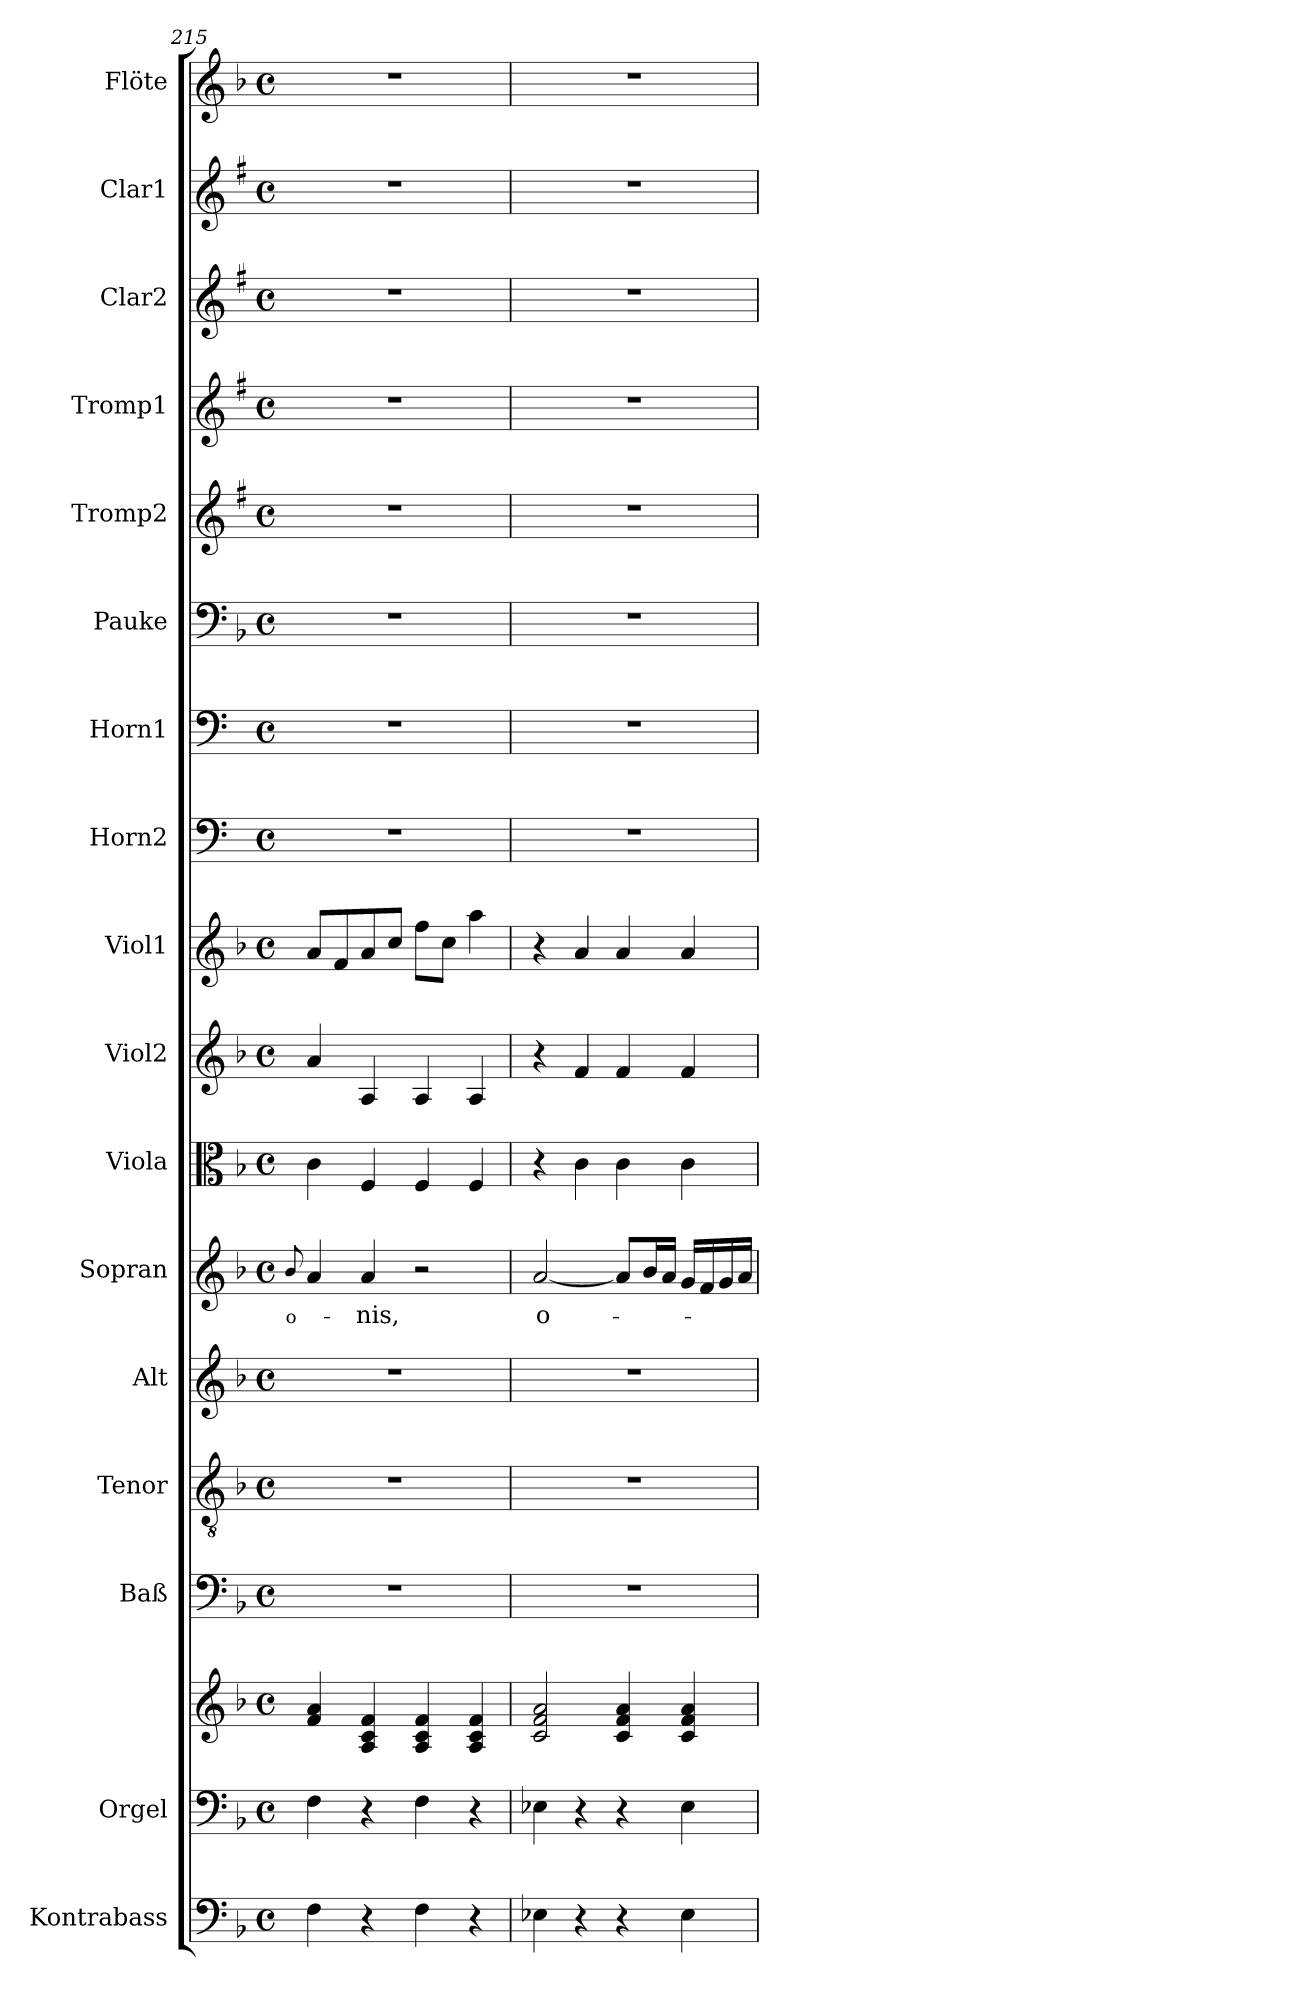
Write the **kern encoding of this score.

**kern	**kern	**kern	**kern	**kern	**kern	**kern	**text	**kern	**kern	**kern	**kern	**kern	**kern	**kern	**kern	**kern	**kern	**kern
*part17	*part16	*part16	*part15	*part14	*part13	*part12	*part12	*part11	*part10	*part9	*part8	*part7	*part6	*part5	*part4	*part3	*part2	*part1
*staff18	*staff17	*staff16	*staff15	*staff14	*staff13	*staff12	*staff12	*staff11	*staff10	*staff9	*staff8	*staff7	*staff6	*staff5	*staff4	*staff3	*staff2	*staff1
*I"Kontrabass	*I"Orgel	*	*I"Baß	*I"Tenor	*I"Alt	*I"Sopran	*	*I"Viola	*I"Viol2	*I"Viol1	*I"Horn2	*I"Horn1	*I"Pauke	*I"Tromp2	*I"Tromp1	*I"Clar2	*I"Clar1	*I"Flöte
*I'Kb	*	*	*I'B	*I'T	*I'A	*I'S	*	*I'Vla	*I'Vl2	*I'Vl1	*I'Hr2	*I'Hr1	*I'Pk	*I'Tr2	*I'Tr1	*I'Cl2	*I'Cl1	*I'Fl
*clefF4	*clefF4	*clefG2	*clefF4	*clefGv2	*clefG2	*clefG2	*	*clefC3	*clefG2	*clefG2	*clefF4	*clefF4	*clefF4	*clefG2	*clefG2	*clefG2	*clefG2	*clefG2
*ITrd7c12	*	*	*	*	*	*	*	*	*	*	*ITrd4c7	*ITrd4c7	*	*ITrd1c2	*ITrd1c2	*ITrd1c2	*ITrd1c2	*
*k[b-]	*k[b-]	*k[b-]	*k[b-]	*k[b-]	*k[b-]	*k[b-]	*	*k[b-]	*k[b-]	*k[b-]	*k[b-]	*k[b-]	*k[b-]	*k[b-]	*k[b-]	*k[b-]	*k[b-]	*k[b-]
*F:	*F:	*F:	*F:	*F:	*F:	*F:	*	*F:	*F:	*F:	*F:	*F:	*F:	*F:	*F:	*F:	*F:	*F:
*M4/4	*M4/4	*M4/4	*M4/4	*M4/4	*M4/4	*M4/4	*	*M4/4	*M4/4	*M4/4	*M4/4	*M4/4	*M4/4	*M4/4	*M4/4	*M4/4	*M4/4	*M4/4
*met(c)	*met(c)	*met(c)	*met(c)	*met(c)	*met(c)	*met(c)	*	*met(c)	*met(c)	*met(c)	*met(c)	*met(c)	*met(c)	*met(c)	*met(c)	*met(c)	*met(c)	*met(c)
=215	=215	=215	=215	=215	=215	=215	=215	=215	=215	=215	=215	=215	=215	=215	=215	=215	=215	=215
!	!	!	!	!	!	!	!LO:LY:b	!	!	!	!	!	!	!	!	!	!	!
.	.	.	.	.	.	8qqb-/	-o-	.	.	.	.	.	.	.	.	.	.	.
4FF\	4F\	4f/ 4a/	1r	1r	1r	4a/	.	4c\	4a/	8a/L	1r	1r	1r	1r	1r	1r	1r	1r
.	.	.	.	.	.	.	.	.	.	8f/	.	.	.	.	.	.	.	.
!	!	!	!	!	!	!	!LO:LY:b	!	!	!	!	!	!	!	!	!	!	!
4r	4r	4A/ 4c/ 4f/	.	.	.	4a/	-nis,	4F/	4A/	8a/	.	.	.	.	.	.	.	.
.	.	.	.	.	.	.	.	.	.	8cc/J	.	.	.	.	.	.	.	.
4FF\	4F\	4A/ 4c/ 4f/	.	.	.	2r	.	4F/	4A/	8ff\L	.	.	.	.	.	.	.	.
.	.	.	.	.	.	.	.	.	.	8cc\J	.	.	.	.	.	.	.	.
4r	4r	4A/ 4c/ 4f/	.	.	.	.	.	4F/	4A/	4aa\	.	.	.	.	.	.	.	.
!!LO:PB:g=z
=216	=216	=216	=216	=216	=216	=216	=216	=216	=216	=216	=216	=216	=216	=216	=216	=216	=216	=216
!	!	!	!	!	!	!	!LO:LY:b	!	!	!	!	!	!	!	!	!	!	!
4EE-X\	4E-X\	2c/ 2f/ 2a/	1r	1r	1r	[2a/	o-	4r	4r	4r	1r	1r	1r	1r	1r	1r	1r	1r
4r	4r	.	.	.	.	.	.	4c\	4f/	4a/	.	.	.	.	.	.	.	.
4r	4r	4c/ 4f/ 4a/	.	.	.	8a/L]	.	4c\	4f/	4a/	.	.	.	.	.	.	.	.
.	.	.	.	.	.	16b-/L	.	.	.	.	.	.	.	.	.	.	.	.
.	.	.	.	.	.	16a/JJ	.	.	.	.	.	.	.	.	.	.	.	.
4EE-\	4E-\	4c/ 4f/ 4a/	.	.	.	16g/LL	.	4c\	4f/	4a/	.	.	.	.	.	.	.	.
.	.	.	.	.	.	16f/	.	.	.	.	.	.	.	.	.	.	.	.
.	.	.	.	.	.	16g/	.	.	.	.	.	.	.	.	.	.	.	.
.	.	.	.	.	.	16a/JJ	.	.	.	.	.	.	.	.	.	.	.	.
=	=	=	=	=	=	=	=	=	=	=	=	=	=	=	=	=	=	=
*-	*-	*-	*-	*-	*-	*-	*-	*-	*-	*-	*-	*-	*-	*-	*-	*-	*-	*-
